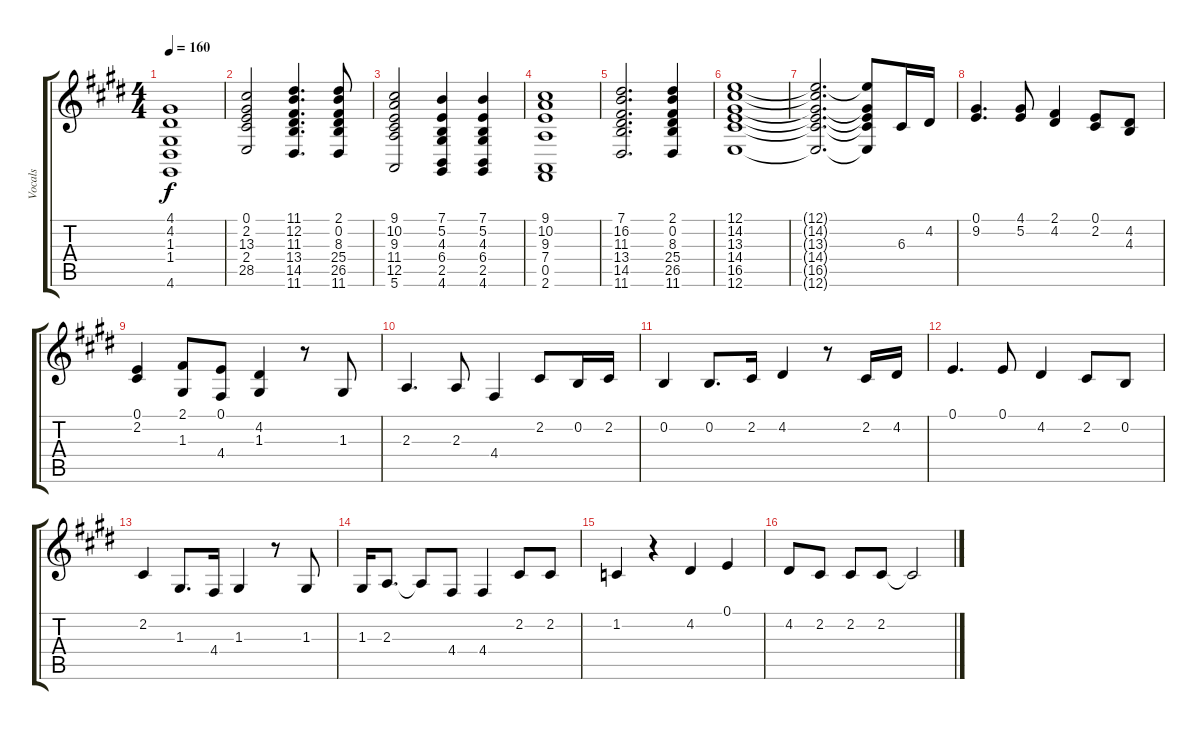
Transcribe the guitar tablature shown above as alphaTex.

\track ("Vocals" "Vocals") {instrument voiceoohs}
\staff {score tabs}
\tuning (E4 B3 G3 D3 A2 E2) {hide}
\ts (4 4)
\tempo 160
\clef g2
\ks e
(4.1 4.2 1.3 1.4 4.6).1{dy f} |
(0.1 2.2 13.3 2.4 28.5).2 (11.1 12.2 11.3 13.4 14.5 11.6).4{d} (2.1 0.2 8.3 25.4 26.5 11.6).8 |
(9.1 10.2 9.3 11.4 12.5 5.6).2 (7.1 5.2 4.3 6.4 2.5 4.6).4 (7.1 5.2 4.3 6.4 2.5 4.6).4 |
(9.1 10.2 9.3 7.4 0.5 2.6).1 |
(7.1 16.2 11.3 13.4 14.5 11.6).2{d} (2.1 0.2 8.3 25.4 26.5 11.6).4 |
(12.1 14.2 13.3 14.4 16.5 12.6).1 |
(12.1{t} 14.2{t} 13.3{t} 14.4{t} 16.5{t} 12.6{t}).2{d} (12.1{t} 13.3{t} 14.4{t} 16.5{t} 12.6{t}).8 6.3.16 4.2.16 |
(0.1 9.2).4{d} (4.1 5.2).8 (2.1 4.2).4 (0.1 2.2).8 (4.2 4.3).8 |
(0.1 2.2).4 (2.1 1.3).8 (0.1 4.4).8 (4.2 1.3).4 r.8 1.3.8 |
2.3.4{d} 2.3.8 4.4.4 2.2.8 0.2.16 2.2.16 |
0.2.4 0.2.8{d} 2.2.16 4.2.4 r.8 2.2.16 4.2.16 |
0.1.4{d} 0.1.8 4.2.4 2.2.8 0.2.8 |
2.2.4 1.3.8{d} 4.4.16 1.3.4 r.8 1.3.8 |
1.3.16 2.3.8{d} 2.3{t}.8 4.4.8 4.4.4 2.2.8 2.2.8 |
1.2.4 r.4 4.2.4 0.1.4 |
4.2.8 2.2.8 2.2.8 2.2.8 2.2{t}.2
